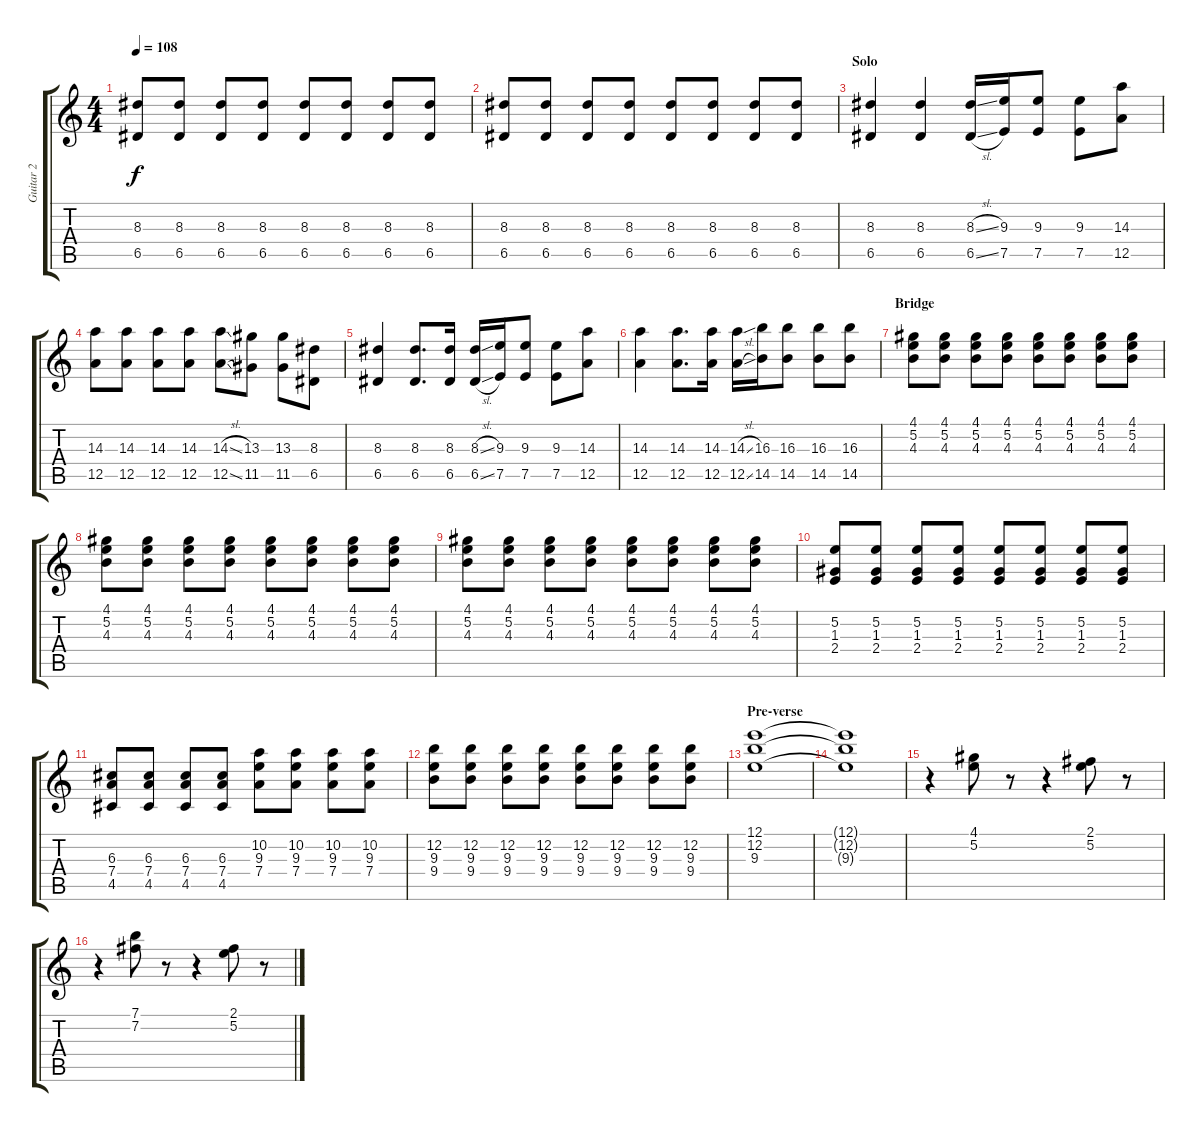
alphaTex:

\track ("Guitar 2" "Guitar 2") {instrument electricguitarclean}
\staff {score tabs}
\tuning (E4 B3 G3 D3 A2 E2) {hide}
\ts (4 4)
\tempo 108
\clef g2
\ks c
(8.3 6.5).8{dy f} (8.3 6.5).8 (8.3 6.5).8 (8.3 6.5).8 (8.3 6.5).8 (8.3 6.5).8 (8.3 6.5).8 (8.3 6.5).8 |
(8.3 6.5).8 (8.3 6.5).8 (8.3 6.5).8 (8.3 6.5).8 (8.3 6.5).8 (8.3 6.5).8 (8.3 6.5).8 (8.3 6.5).8 |
\section ("" "Solo")
(8.3 6.5).4{volume 13 instrument distortionguitar} (8.3 6.5).4 (8.3{sl} 6.5{sl}).16 (9.3 7.5).16 (9.3 7.5).8 (9.3 7.5).8 (14.3 12.5).8 |
(14.3 12.5).8 (14.3 12.5).8 (14.3 12.5).8 (14.3 12.5).8 (14.3{sl} 12.5{sl}).8 (13.3 11.5).8 (13.3 11.5).8 (8.3 6.5).8 |
(8.3 6.5).4 (8.3 6.5).8{d} (8.3 6.5).16 (8.3{sl} 6.5{sl}).16 (9.3 7.5).16 (9.3 7.5).8 (9.3 7.5).8 (14.3 12.5).8 |
(14.3 12.5).4 (14.3 12.5).8{d} (14.3 12.5).16 (14.3{sl} 12.5{sl}).16 (16.3 14.5).16 (16.3 14.5).8 (16.3 14.5).8 (16.3 14.5).8 |
\section ("" "Bridge")
(4.1 5.2 4.3).8{instrument overdrivenguitar} (4.1 5.2 4.3).8 (4.1 5.2 4.3).8 (4.1 5.2 4.3).8 (4.1 5.2 4.3).8 (4.1 5.2 4.3).8 (4.1 5.2 4.3).8 (4.1 5.2 4.3).8 |
(4.1 5.2 4.3).8 (4.1 5.2 4.3).8 (4.1 5.2 4.3).8 (4.1 5.2 4.3).8 (4.1 5.2 4.3).8 (4.1 5.2 4.3).8 (4.1 5.2 4.3).8 (4.1 5.2 4.3).8 |
(4.1 5.2 4.3).8 (4.1 5.2 4.3).8 (4.1 5.2 4.3).8 (4.1 5.2 4.3).8 (4.1 5.2 4.3).8 (4.1 5.2 4.3).8 (4.1 5.2 4.3).8 (4.1 5.2 4.3).8 |
(5.2 1.3 2.4).8 (5.2 1.3 2.4).8 (5.2 1.3 2.4).8 (5.2 1.3 2.4).8 (5.2 1.3 2.4).8 (5.2 1.3 2.4).8 (5.2 1.3 2.4).8 (5.2 1.3 2.4).8 |
(6.3 7.4 4.5).8 (6.3 7.4 4.5).8 (6.3 7.4 4.5).8 (6.3 7.4 4.5).8 (10.2 9.3 7.4).8 (10.2 9.3 7.4).8 (10.2 9.3 7.4).8 (10.2 9.3 7.4).8 |
(12.2 9.3 9.4).8 (12.2 9.3 9.4).8 (12.2 9.3 9.4).8 (12.2 9.3 9.4).8 (12.2 9.3 9.4).8 (12.2 9.3 9.4).8 (12.2 9.3 9.4).8 (12.2 9.3 9.4).8 |
\section ("" "Pre-verse")
(12.1 12.2 9.3).1 |
(12.1{t} 12.2{t} 9.3{t}).1 |
r.4{volume 12 balance 3 instrument electricguitarclean} (4.1 5.2).8 r.8 r.4 (2.1 5.2).8 r.8 |
r.4 (7.1 7.2).8 r.8 r.4 (2.1 5.2).8 r.8
